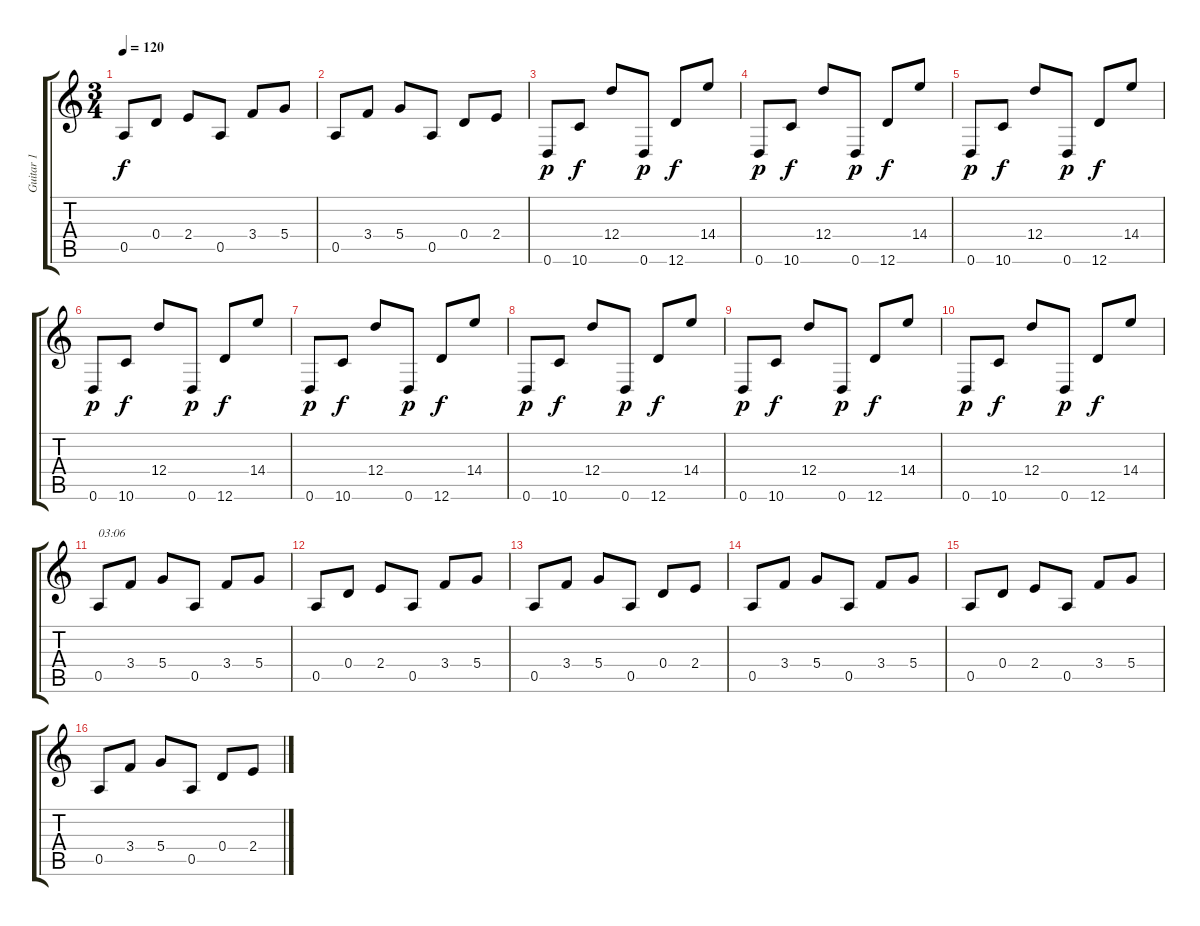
\track ("Guitar 1" "Guitar 1") {instrument distortionguitar}
\staff {score tabs}
\tuning (E4 B3 G3 D3 A2 D2) {hide}
\ts (3 4)
\tempo 120
\clef g2
\ks c
0.5.8{dy f} 0.4.8 2.4.8 0.5.8 3.4.8 5.4.8 |
0.5.8 3.4.8 5.4.8 0.5.8 0.4.8 2.4.8 |
0.6.8{dy p volume 1} 10.6.8{dy f volume 8} 12.4.8 0.6.8{dy p} 12.6.8{dy f} 14.4.8 |
0.6.8{dy p} 10.6.8{dy f} 12.4.8 0.6.8{dy p} 12.6.8{dy f} 14.4.8 |
0.6.8{dy p} 10.6.8{dy f} 12.4.8 0.6.8{dy p} 12.6.8{dy f} 14.4.8 |
0.6.8{dy p} 10.6.8{dy f} 12.4.8 0.6.8{dy p} 12.6.8{dy f} 14.4.8 |
0.6.8{dy p volume 16} 10.6.8{dy f} 12.4.8 0.6.8{dy p} 12.6.8{dy f} 14.4.8 |
0.6.8{dy p} 10.6.8{dy f} 12.4.8 0.6.8{dy p} 12.6.8{dy f} 14.4.8 |
0.6.8{dy p} 10.6.8{dy f} 12.4.8 0.6.8{dy p} 12.6.8{dy f} 14.4.8 |
0.6.8{dy p} 10.6.8{dy f} 12.4.8 0.6.8{dy p} 12.6.8{dy f} 14.4.8 |
0.5.8{txt "03:06" volume 9 instrument overdrivenguitar} 3.4.8 5.4.8 0.5.8 3.4.8 5.4.8 |
0.5.8 0.4.8 2.4.8 0.5.8 3.4.8 5.4.8 |
0.5.8 3.4.8 5.4.8 0.5.8 0.4.8 2.4.8 |
0.5.8{volume 9 instrument overdrivenguitar} 3.4.8 5.4.8 0.5.8 3.4.8 5.4.8 |
0.5.8 0.4.8 2.4.8 0.5.8 3.4.8 5.4.8 |
0.5.8 3.4.8 5.4.8 0.5.8 0.4.8 2.4.8
